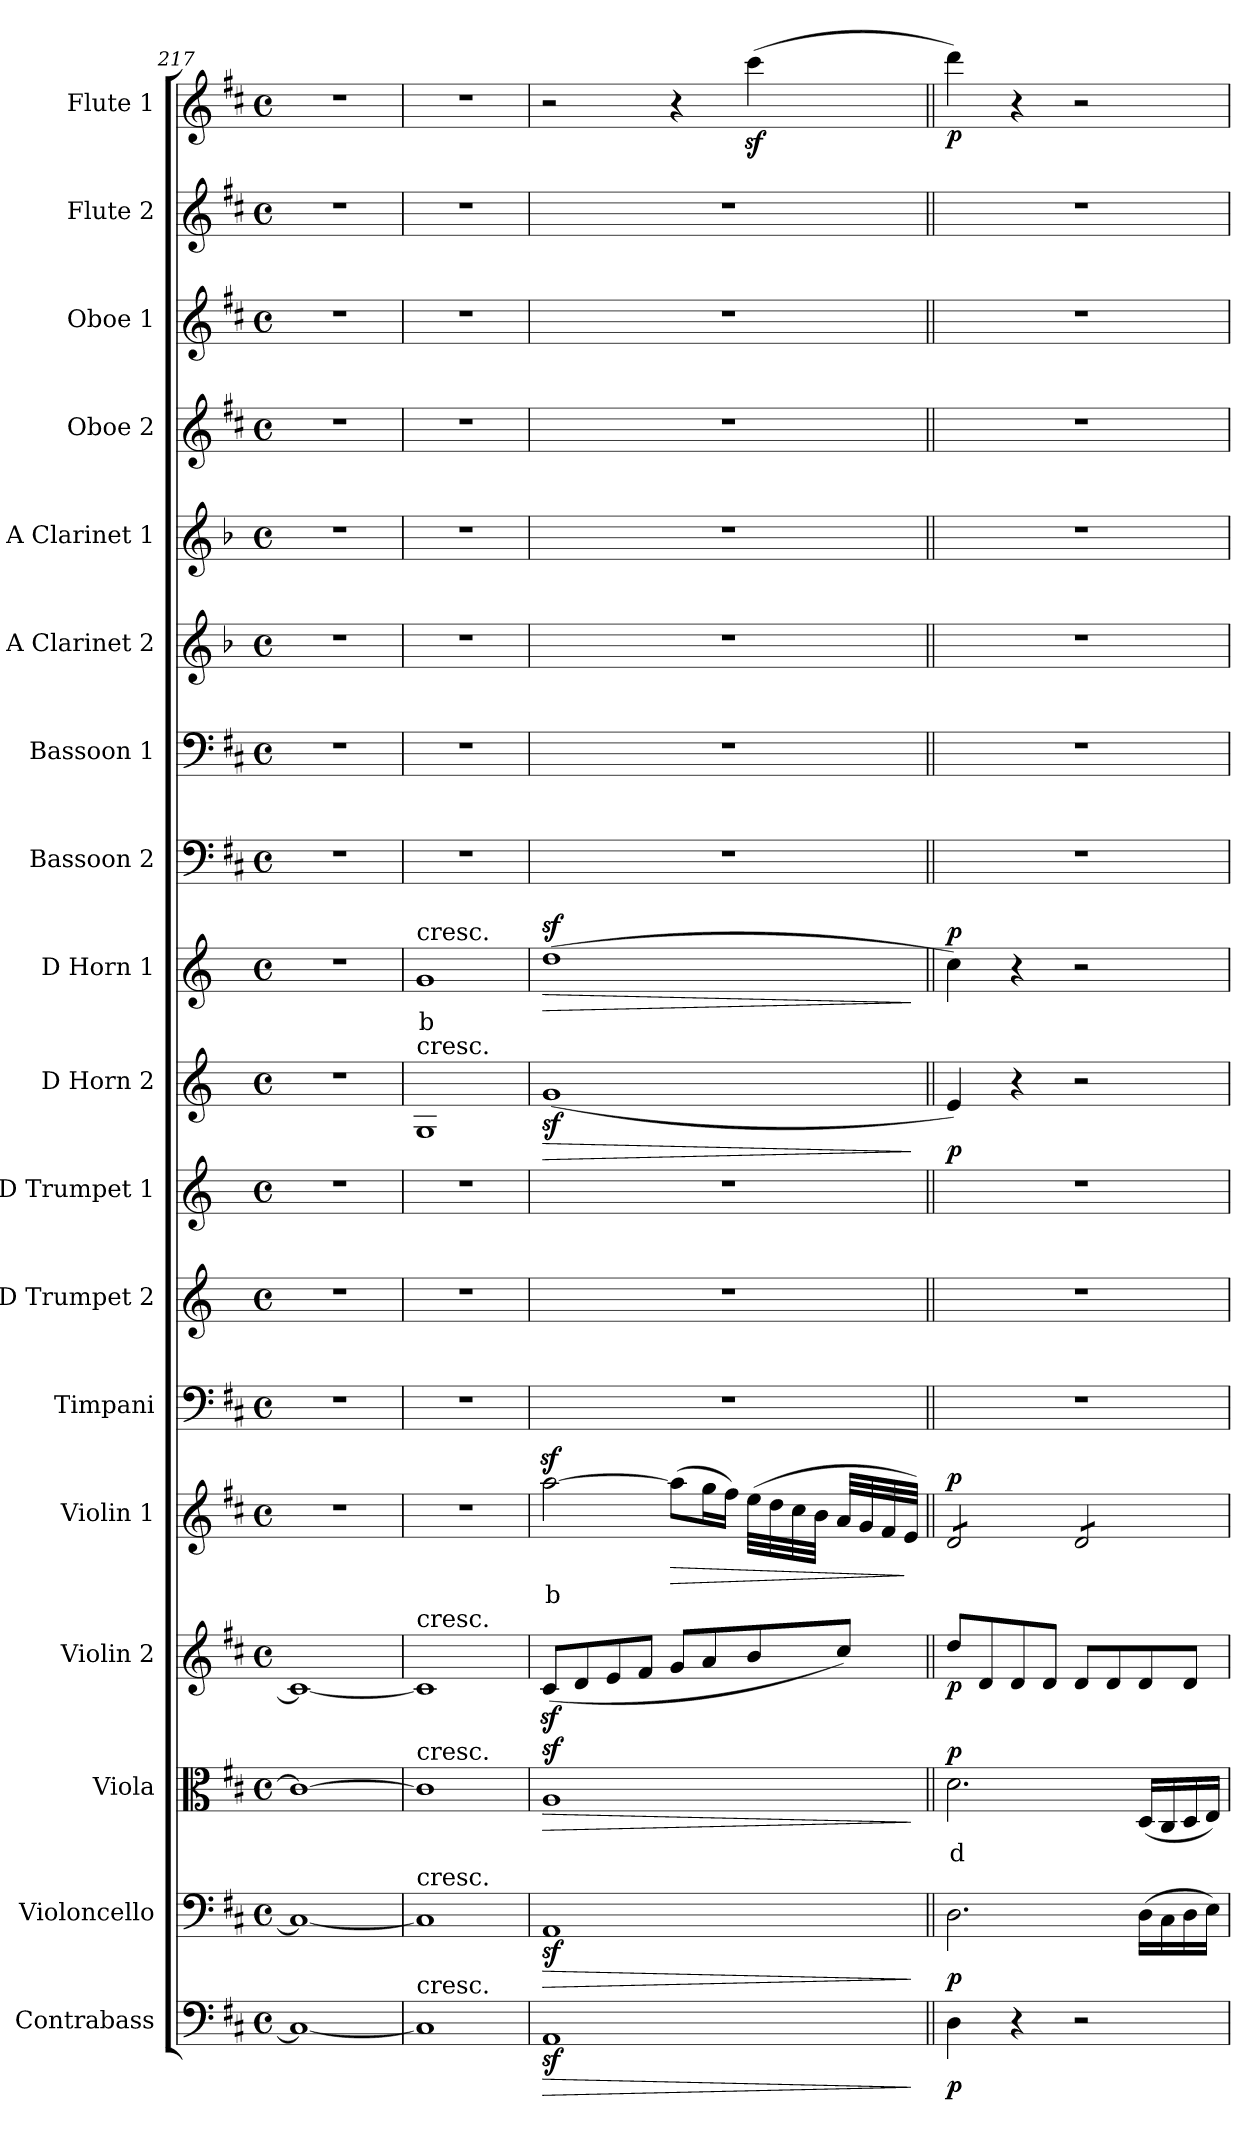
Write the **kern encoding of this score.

**kern	**dynam	**kern	**dynam	**kern	**text	**dynam	**kern	**dynam	**kern	**text	**dynam	**kern	**kern	**kern	**kern	**dynam	**kern	**text	**dynam	**kern	**kern	**kern	**kern	**kern	**kern	**kern	**kern	**dynam
*part18	*part18	*part17	*part17	*part16	*part16	*part16	*part15	*part15	*part14	*part14	*part14	*part13	*part12	*part11	*part10	*part10	*part9	*part9	*part9	*part8	*part7	*part6	*part5	*part4	*part3	*part2	*part1	*part1
*staff18	*staff18	*staff17	*staff17	*staff16	*staff16	*staff16	*staff15	*staff15	*staff14	*staff14	*staff14	*staff13	*staff12	*staff11	*staff10	*staff10	*staff9	*staff9	*staff9	*staff8	*staff7	*staff6	*staff5	*staff4	*staff3	*staff2	*staff1	*staff1
*I"Contrabass	*	*I"Violoncello	*	*I"Viola	*	*	*I"Violin 2	*	*I"Violin 1	*	*	*I"Timpani	*I"D Trumpet 2	*I"D Trumpet 1	*I"D Horn 2	*	*I"D Horn 1	*	*	*I"Bassoon 2	*I"Bassoon 1	*I"A Clarinet 2	*I"A Clarinet 1	*I"Oboe 2	*I"Oboe 1	*I"Flute 2	*I"Flute 1	*
*I'Cb	*	*I'Vc	*	*I'Vla	*	*	*I'Vln 2	*	*I'Vln 1	*	*	*I'Timp	*I'Tpt 2	*I'Tpt 1	*I'Hn 2	*	*I'Hn 1	*	*	*I'Bsn 2	*I'Bsn 1	*I'Cl 2	*I'Cl 1	*I'Ob 2	*I'Ob 1	*I'Fl 2	*I'Fl 1	*
*clefF4	*	*clefF4	*	*clefC3	*	*	*clefG2	*	*clefG2	*	*	*clefF4	*clefG2	*clefG2	*clefG2	*	*clefG2	*	*	*clefF4	*clefF4	*clefG2	*clefG2	*clefG2	*clefG2	*clefG2	*clefG2	*
*ITrd7c12	*	*	*	*	*	*	*	*	*	*	*	*	*ITrd-1c-2	*ITrd-1c-2	*ITrd6c10	*	*ITrd6c10	*	*	*	*	*ITrd2c3	*ITrd2c3	*	*	*	*	*
*k[f#c#]	*	*k[f#c#]	*	*k[f#c#]	*	*	*k[f#c#]	*	*k[f#c#]	*	*	*k[f#c#]	*k[f#c#]	*k[f#c#]	*k[f#c#]	*	*k[f#c#]	*	*	*k[f#c#]	*k[f#c#]	*k[f#c#]	*k[f#c#]	*k[f#c#]	*k[f#c#]	*k[f#c#]	*k[f#c#]	*
*M4/4	*	*M4/4	*	*M4/4	*	*	*M4/4	*	*M4/4	*	*	*M4/4	*M4/4	*M4/4	*M4/4	*	*M4/4	*	*	*M4/4	*M4/4	*M4/4	*M4/4	*M4/4	*M4/4	*M4/4	*M4/4	*
*met(c)	*	*met(c)	*	*met(c)	*	*	*met(c)	*	*met(c)	*	*	*met(c)	*met(c)	*met(c)	*met(c)	*	*met(c)	*	*	*met(c)	*met(c)	*met(c)	*met(c)	*met(c)	*met(c)	*met(c)	*met(c)	*
=217	=217	=217	=217	=217	=217	=217	=217	=217	=217	=217	=217	=217	=217	=217	=217	=217	=217	=217	=217	=217	=217	=217	=217	=217	=217	=217	=217	=217
1CC#_	.	1C#_	.	1c#_	.	.	1c#_	.	1r	.	.	1r	1r	1r	1r	.	1r	.	.	1r	1r	1r	1r	1r	1r	1r	1r	.
=218	=218	=218	=218	=218	=218	=218	=218	=218	=218	=218	=218	=218	=218	=218	=218	=218	=218	=218	=218	=218	=218	=218	=218	=218	=218	=218	=218	=218
!	!	!	!	!	!	!	!	!	!	!	!	!	!	!	!	!	!LO:TX:a:t=cresc.	!	!	!	!	!	!	!	!	!	!	!
!	!	!	!	!	!	!	!	!	!	!	!	!	!	!	!LO:TX:a:t=cresc.	!	!	!	!	!	!	!	!	!	!	!	!	!
!	!	!	!	!	!	!	!LO:TX:a:t=cresc.	!	!	!	!	!	!	!	!	!	!	!	!	!	!	!	!	!	!	!	!	!
!	!	!	!	!LO:TX:a:t=cresc.	!	!	!	!	!	!	!	!	!	!	!	!	!	!	!	!	!	!	!	!	!	!	!	!
!	!	!LO:TX:a:t=cresc.	!	!	!	!	!	!	!	!	!	!	!	!	!	!	!	!	!	!	!	!	!	!	!	!	!	!
!LO:TX:a:t=cresc.	!	!	!	!	!	!	!	!	!	!	!	!	!	!	!	!	!	!	!	!	!	!	!	!	!	!	!	!
!	!	!	!	!	!	!	!	!	!	!	!	!	!	!	!	!LO:DY:b	!	!LO:LY:b:color=#FF0000	!	!	!	!	!	!	!	!	!	!
!	!	!	!	!	!	!	!	!	!	!	!	!	!	!	!	!LO:DY:n=1:b	!	!	!LO:DY:b	!	!	!	!	!	!	!	!	!
!	!	!	!	!	!	!	!	!	!	!	!	!	!	!	!	!	!	!	!LO:DY:n=1:b	!	!	!	!	!	!	!	!	!
1CC#]	.	1C#]	.	1c#]	.	.	1c#]	.	1r	.	.	1r	1r	1r	1AA	p mf	1A	b	p mf	1r	1r	1r	1r	1r	1r	1r	1r	.
=219	=219	=219	=219	=219	=219	=219	=219	=219	=219	=219	=219	=219	=219	=219	=219	=219	=219	=219	=219	=219	=219	=219	=219	=219	=219	=219	=219	=219
!	!LO:HP:b	!	!LO:HP:b	!	!	!LO:HP:b	!	!	!	!LO:LY:b:color=#FF0000	!	!	!	!	!	!LO:HP:b	!	!	!LO:HP:b	!	!	!	!	!	!	!	!	!
1AAAz<	>	1AAz<	>	1Az<	.	>	(8c#z</L	.	[2aaz<\	b	.	1r	1r	1r	(1Az<	>	(1ez<	.	>	1r	1r	1r	1r	1r	1r	1r	2r	.
.	.	.	.	.	.	.	8d/	.	.	.	.	.	.	.	.	.	.	.	.	.	.	.	.	.	.	.	.	.
.	.	.	.	.	.	.	8e/	.	.	.	.	.	.	.	.	.	.	.	.	.	.	.	.	.	.	.	.	.
.	.	.	.	.	.	.	8f#/J	.	.	.	.	.	.	.	.	.	.	.	.	.	.	.	.	.	.	.	.	.
!	!	!	!	!	!	!	!	!	!	!	!LO:HP:b	!	!	!	!	!	!	!	!	!	!	!	!	!	!	!	!	!
.	.	.	.	.	.	.	8g/L	.	(8aa\L]	.	>	.	.	.	.	.	.	.	.	.	.	.	.	.	.	.	4r	.
.	.	.	.	.	.	.	8a/	.	16gg\L	.	.	.	.	.	.	.	.	.	.	.	.	.	.	.	.	.	.	.
.	.	.	.	.	.	.	.	.	16ff#\JJ)	.	.	.	.	.	.	.	.	.	.	.	.	.	.	.	.	.	.	.
.	.	.	.	.	.	.	8b/	.	(32ee\LLL	.	.	.	.	.	.	.	.	.	.	.	.	.	.	.	.	.	(4ccc#z<\	.
.	.	.	.	.	.	.	.	.	32dd\	.	.	.	.	.	.	.	.	.	.	.	.	.	.	.	.	.	.	.
.	.	.	.	.	.	.	.	.	32cc#\	.	.	.	.	.	.	.	.	.	.	.	.	.	.	.	.	.	.	.
.	.	.	.	.	.	.	.	.	32b\JJJ	.	.	.	.	.	.	.	.	.	.	.	.	.	.	.	.	.	.	.
.	.	.	.	.	.	.	8cc#/J)	.	32a/LLL	.	.	.	.	.	.	.	.	.	.	.	.	.	.	.	.	.	.	.
.	.	.	.	.	.	.	.	.	32g/	.	.	.	.	.	.	.	.	.	.	.	.	.	.	.	.	.	.	.
.	.	.	.	.	.	.	.	.	32f#/	.	.	.	.	.	.	.	.	.	.	.	.	.	.	.	.	.	.	.
.	.	.	.	.	.	.	.	.	32e/JJJ)	.	]	.	.	.	.	.	.	.	.	.	.	.	.	.	.	.	.	.
.	]	.	]	.	.	]	.	.	.	.	.	.	.	.	.	]	.	.	]	.	.	.	.	.	.	.	.	.
!!LO:PB:g=z
=220||	=220||	=220||	=220||	=220||	=220||	=220||	=220||	=220||	=220||	=220||	=220||	=220||	=220||	=220||	=220||	=220||	=220||	=220||	=220||	=220||	=220||	=220||	=220||	=220||	=220||	=220||	=220||	=220||
!	!LO:DY:b	!	!LO:DY:b	!	!LO:LY:b:color=#FF0000	!LO:DY:b	!	!LO:DY:b	!	!	!LO:DY:b	!	!	!	!	!LO:DY:b	!	!	!LO:DY:b	!	!	!	!	!	!	!	!	!LO:DY:b
*	*	*	*	*	*	*	*	*	*tremolo	*	*	*	*	*	*	*	*	*	*	*	*	*	*	*	*	*	*	*
4DD\	p	2.D\	p	2.d\	d	p	8dd/L	p	8d/L	.	p	1r	1r	1r	4F#/)	p	4d\)	.	p	1r	1r	1r	1r	1r	1r	1r	4ddd\)	p
.	.	.	.	.	.	.	8d/	.	8d/	.	.	.	.	.	.	.	.	.	.	.	.	.	.	.	.	.	.	.
4r	.	.	.	.	.	.	8d/	.	8d/	.	.	.	.	.	4r	.	4r	.	.	.	.	.	.	.	.	.	4r	.
.	.	.	.	.	.	.	8d/J	.	8d/J	.	.	.	.	.	.	.	.	.	.	.	.	.	.	.	.	.	.	.
2r	.	.	.	.	.	.	8d/L	.	8d/L	.	.	.	.	.	2r	.	2r	.	.	.	.	.	.	.	.	.	2r	.
.	.	.	.	.	.	.	8d/	.	8d/	.	.	.	.	.	.	.	.	.	.	.	.	.	.	.	.	.	.	.
.	.	(16D\LL	.	(16D/LL	.	.	8d/	.	8d/	.	.	.	.	.	.	.	.	.	.	.	.	.	.	.	.	.	.	.
.	.	16C#\	.	16C#/	.	.	.	.	.	.	.	.	.	.	.	.	.	.	.	.	.	.	.	.	.	.	.	.
.	.	16D\	.	16D/	.	.	8d/J	.	8d/J	.	.	.	.	.	.	.	.	.	.	.	.	.	.	.	.	.	.	.
*	*	*	*	*	*	*	*	*	*Xtremolo	*	*	*	*	*	*	*	*	*	*	*	*	*	*	*	*	*	*	*
.	.	16E\JJ)	.	16E/JJ)	.	.	.	.	.	.	.	.	.	.	.	.	.	.	.	.	.	.	.	.	.	.	.	.
=	=	=	=	=	=	=	=	=	=	=	=	=	=	=	=	=	=	=	=	=	=	=	=	=	=	=	=	=
*-	*-	*-	*-	*-	*-	*-	*-	*-	*-	*-	*-	*-	*-	*-	*-	*-	*-	*-	*-	*-	*-	*-	*-	*-	*-	*-	*-	*-
